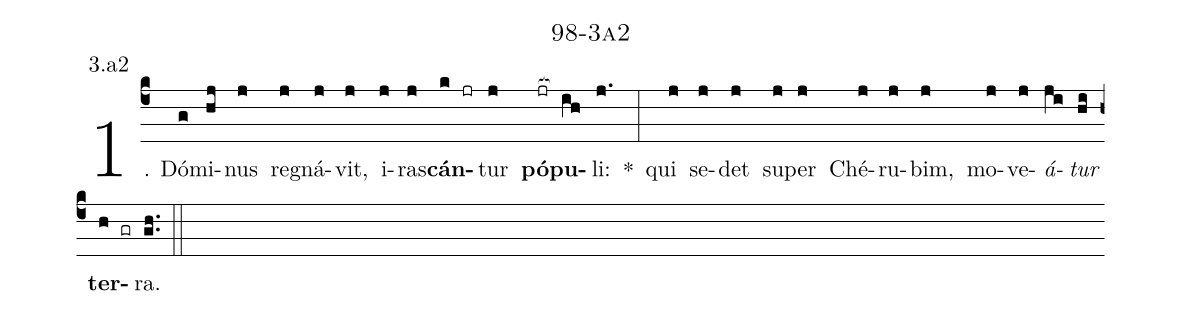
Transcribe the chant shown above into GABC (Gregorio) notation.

name: 98-3a2;
annotation: 3.a2;
%%
(c4)1. Dó(g)mi(hj)nus(j) re(j)gná(j)vit,(j) i(j)ras(j)<b>cán</b>(k jr)tur(j) <b>pó</b>(jr[ocb:1{])<b>pu</b>(ih[ocb:0}])li:(j.) *(:) qui(j) se(j)det(j) su(j)per(j) Ché(j)ru(j)bim,(j) mo(j)ve(j)<i>á</i>(ji)<i>tur</i>(hi) <b>ter</b>(h gr)ra.(gh..) (::)
